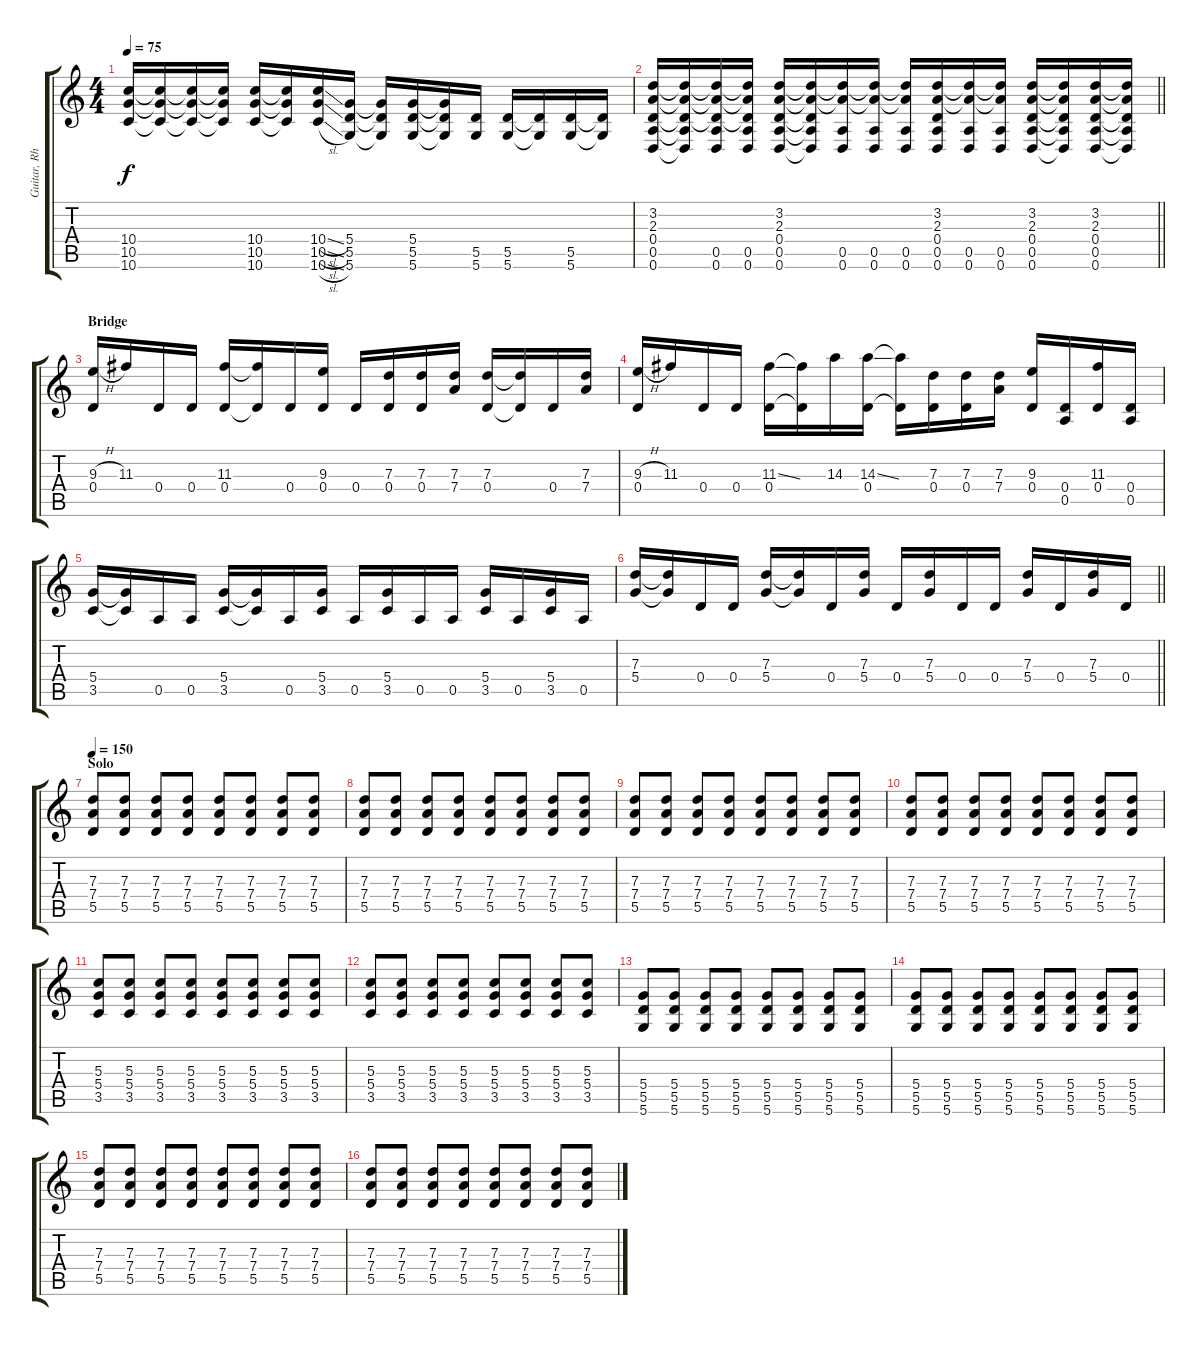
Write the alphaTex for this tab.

\track ("Guitar, Rhythm" "Guitar, Rh") {instrument overdrivenguitar}
\staff {score tabs}
\tuning (E4 B3 G3 D3 A2 D2) {hide}
\ts (4 4)
\tempo 75
\clef g2
\ks c
(10.4 10.5 10.6).16{dy f} (10.4{t} 10.5{t} 10.6{t}).16 (10.4{t} 10.5{t} 10.6{t}).16 (10.4{t} 10.5{t} 10.6{t}).16 (10.4 10.5 10.6).16 (10.4{t} 10.5{t} 10.6{t}).16 (10.4{sl} 10.5{sl} 10.6{sl}).16 (5.4 5.5 5.6).16 (5.4{t} 5.5{t} 5.6{t}).16 (5.4 5.5 5.6).16 (5.4{t} 5.5{t} 5.6{t}).16 (5.5 5.6).16 (5.5 5.6).16 (5.5{t} 5.6{t}).16 (5.5 5.6).16 (5.5{t} 5.6{t}).16 |
\barLineRight lightlight
(3.2 2.3 0.4 0.5 0.6).16 (3.2{t} 2.3{t} 0.4{t} 0.5{t} 0.6{t}).16 (3.2{t} 2.3{t} 0.4{t} 0.5 0.6).16 (3.2{t} 2.3{t} 0.4{t} 0.5 0.6).16 (3.2 2.3 0.4 0.5 0.6).16 (3.2{t} 2.3{t} 0.4{t} 0.5{t} 0.6{t}).16 (3.2{t} 2.3{t} 0.5 0.6).16 (3.2{t} 2.3{t} 0.5 0.6).16 (3.2{t} 2.3{t} 0.5 0.6).16 (3.2 2.3 0.4 0.5 0.6).16 (3.2{t} 2.3{t} 0.5 0.6).16 (3.2{t} 2.3{t} 0.5 0.6).16 (3.2 2.3 0.4 0.5 0.6).16 (3.2{t} 2.3{t} 0.4{t} 0.5{t} 0.6{t}).16 (3.2 2.3 0.4 0.5 0.6).16 (3.2{t} 2.3{t} 0.4{t} 0.5{t} 0.6{t}).16 |
\section ("" "Bridge")
(9.3{h} 0.4).16 11.3.16 0.4.16 0.4.16 (11.3 0.4).16 (11.3{t} 0.4{t}).16 0.4.16 (9.3 0.4).16 0.4.16 (7.3 0.4).16 (7.3 0.4).16 (7.3 7.4).16 (7.3 0.4).16 (7.3{t} 0.4{t}).16 0.4.16 (7.3 7.4).16 |
(9.3{h} 0.4).16 11.3.16 0.4.16 0.4.16 (11.3{ss} 0.4).16 (11.3{t} 0.4{t}).16 14.3.16 (14.3{ss} 0.4).16 (14.3{t} 0.4{t}).16 (7.3 0.4).16 (7.3 0.4).16 (7.3 7.4).16 (9.3 0.4).16 (0.4 0.5).16 (11.3 0.4).16 (0.4 0.5).16 |
(5.4 3.5).16 (5.4{t} 3.5{t}).16 0.5.16 0.5.16 (5.4 3.5).16 (5.4{t} 3.5{t}).16 0.5.16 (5.4 3.5).16 0.5.16 (5.4 3.5).16 0.5.16 0.5.16 (5.4 3.5).16 0.5.16 (5.4 3.5).16 0.5.16 |
\barLineRight lightlight
(7.3 5.4).16 (7.3{t} 5.4{t}).16 0.4.16 0.4.16 (7.3 5.4).16 (7.3{t} 5.4{t}).16 0.4.16 (7.3 5.4).16 0.4.16 (7.3 5.4).16 0.4.16 0.4.16 (7.3 5.4).16 0.4.16 (7.3 5.4).16 0.4.16 |
\section ("" "Solo")
\tempo 150
(7.3 7.4 5.5).8 (7.3 7.4 5.5).8 (7.3 7.4 5.5).8 (7.3 7.4 5.5).8 (7.3 7.4 5.5).8 (7.3 7.4 5.5).8 (7.3 7.4 5.5).8 (7.3 7.4 5.5).8 |
(7.3 7.4 5.5).8 (7.3 7.4 5.5).8 (7.3 7.4 5.5).8 (7.3 7.4 5.5).8 (7.3 7.4 5.5).8 (7.3 7.4 5.5).8 (7.3 7.4 5.5).8 (7.3 7.4 5.5).8 |
(7.3 7.4 5.5).8 (7.3 7.4 5.5).8 (7.3 7.4 5.5).8 (7.3 7.4 5.5).8 (7.3 7.4 5.5).8 (7.3 7.4 5.5).8 (7.3 7.4 5.5).8 (7.3 7.4 5.5).8 |
(7.3 7.4 5.5).8 (7.3 7.4 5.5).8 (7.3 7.4 5.5).8 (7.3 7.4 5.5).8 (7.3 7.4 5.5).8 (7.3 7.4 5.5).8 (7.3 7.4 5.5).8 (7.3 7.4 5.5).8 |
(5.3 5.4 3.5).8 (5.3 5.4 3.5).8 (5.3 5.4 3.5).8 (5.3 5.4 3.5).8 (5.3 5.4 3.5).8 (5.3 5.4 3.5).8 (5.3 5.4 3.5).8 (5.3 5.4 3.5).8 |
(5.3 5.4 3.5).8 (5.3 5.4 3.5).8 (5.3 5.4 3.5).8 (5.3 5.4 3.5).8 (5.3 5.4 3.5).8 (5.3 5.4 3.5).8 (5.3 5.4 3.5).8 (5.3 5.4 3.5).8 |
(5.4 5.5 5.6).8 (5.4 5.5 5.6).8 (5.4 5.5 5.6).8 (5.4 5.5 5.6).8 (5.4 5.5 5.6).8 (5.4 5.5 5.6).8 (5.4 5.5 5.6).8 (5.4 5.5 5.6).8 |
(5.4 5.5 5.6).8 (5.4 5.5 5.6).8 (5.4 5.5 5.6).8 (5.4 5.5 5.6).8 (5.4 5.5 5.6).8 (5.4 5.5 5.6).8 (5.4 5.5 5.6).8 (5.4 5.5 5.6).8 |
(7.3 7.4 5.5).8 (7.3 7.4 5.5).8 (7.3 7.4 5.5).8 (7.3 7.4 5.5).8 (7.3 7.4 5.5).8 (7.3 7.4 5.5).8 (7.3 7.4 5.5).8 (7.3 7.4 5.5).8 |
(7.3 7.4 5.5).8 (7.3 7.4 5.5).8 (7.3 7.4 5.5).8 (7.3 7.4 5.5).8 (7.3 7.4 5.5).8 (7.3 7.4 5.5).8 (7.3 7.4 5.5).8 (7.3 7.4 5.5).8
